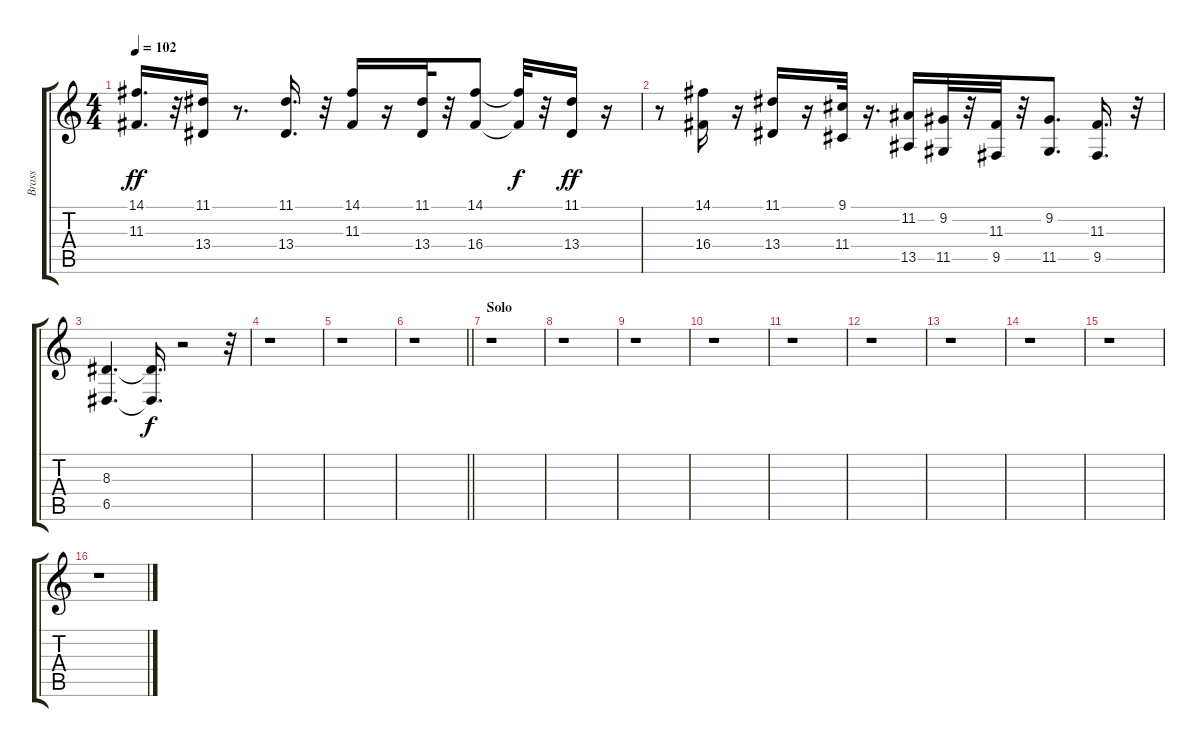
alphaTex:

\track ("Brass" "Brass") {instrument brasssection}
\staff {score tabs}
\tuning (E4 B3 G3 D3 A2 E2) {hide}
\ts (4 4)
\tempo 102
\clef g2
\ks c
(14.1 11.3).16{d dy ff} r.32 (11.1 13.4).16 r.8{d} (11.1 13.4).16{d} r.32 (14.1 11.3).16 r.16 (11.1 13.4).32 r.32 (14.1 16.4).8 (14.1{t} 16.4{t}).32{dy f} r.32 (11.1 13.4).16{dy ff} r.16 |
r.8 (14.1 16.4).16 r.16 (11.1 13.4).16 r.16 (9.1 11.4).32 r.16{d} (11.2 13.5).16 (9.2 11.5).32 r.32 (11.3 9.5).32 r.32 (9.2 11.5).8{d} (11.3 9.5).16{d} r.32 |
(8.3 6.5).4{d} (8.3{t} 6.5{t}).16{d dy f} r.2 r.32 |
r.1 |
r.1 |
\barLineRight lightlight
r.1 |
\section ("" "Solo")
r.1 |
r.1 |
r.1 |
r.1 |
r.1 |
r.1 |
r.1 |
r.1 |
r.1 |
r.1
